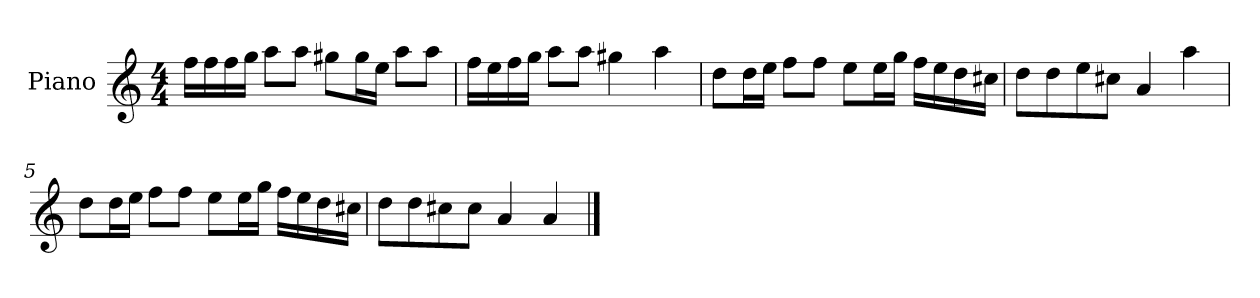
**kern
*part1
*staff1
*I"Piano
*I'P-no
*clefG2
*k[]
*M4/4
*MM90
=1
16ff\LL
16ff\
16ff\
16gg\JJ
8aa\L
8aa\J
8gg#X\L
16gg#\L
16ee\JJ
8aa\L
8aa\J
=2
16ff\LL
16ee\
16ff\
16gg\JJ
8aa\L
8aa\J
4gg#X\
4aa\
=3
8dd\L
16dd\L
16ee\JJ
8ff\L
8ff\J
8ee\L
16ee\L
16gg\JJ
16ff\LL
16ee\
16dd\
16cc#X\JJ
=4
8dd\L
8dd\
8ee\
8cc#X\J
4a/
4aa\
!!LO:LB:g=z
=5
8dd\L
16dd\L
16ee\JJ
8ff\L
8ff\J
8ee\L
16ee\L
16gg\JJ
16ff\LL
16ee\
16dd\
16cc#X\JJ
=6
8dd\L
8dd\
8cc#X\
8cc#\J
4a/
4a/
==
*-
